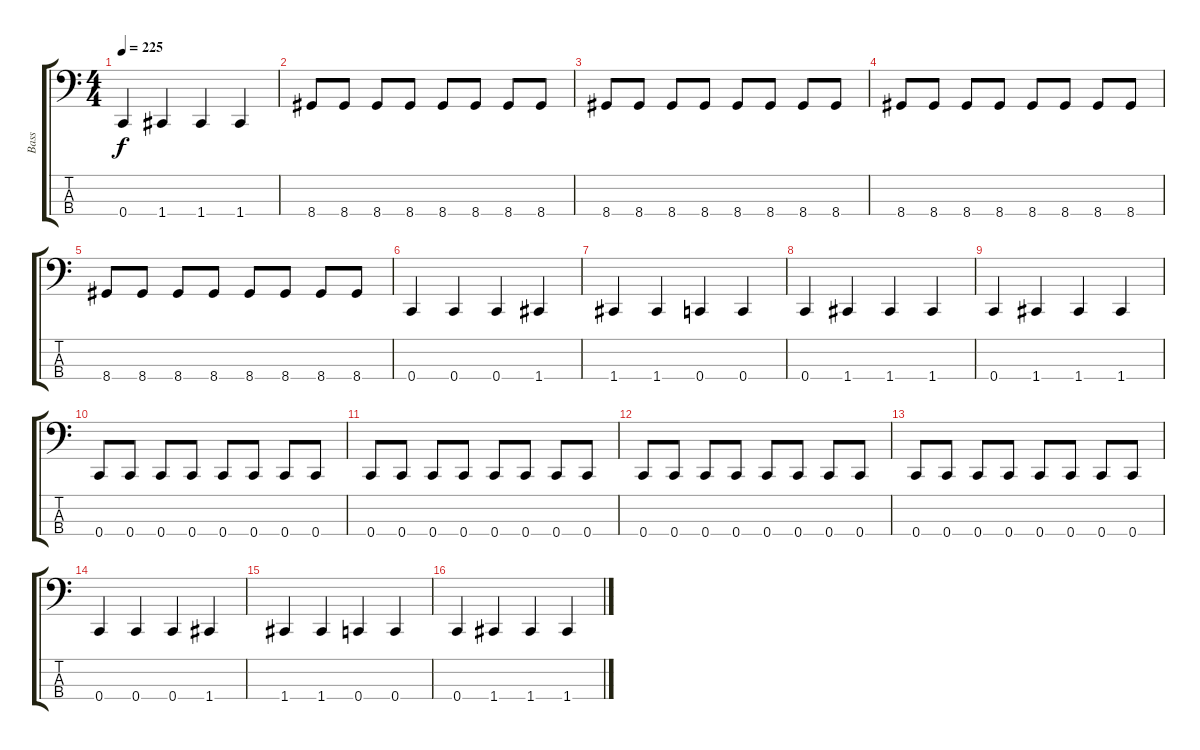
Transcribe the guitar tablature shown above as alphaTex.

\track ("Bass" "Bass") {instrument electricbasspick}
\staff {score tabs}
\tuning (F2 C2 G1 C1) {hide}
\ts (4 4)
\tempo 225
\clef f4
\ks c
0.4.4{dy f} 1.4.4 1.4.4 1.4.4 |
8.4.8 8.4.8 8.4.8 8.4.8 8.4.8 8.4.8 8.4.8 8.4.8 |
8.4.8 8.4.8 8.4.8 8.4.8 8.4.8 8.4.8 8.4.8 8.4.8 |
8.4.8 8.4.8 8.4.8 8.4.8 8.4.8 8.4.8 8.4.8 8.4.8 |
8.4.8 8.4.8 8.4.8 8.4.8 8.4.8 8.4.8 8.4.8 8.4.8 |
0.4.4 0.4.4 0.4.4 1.4.4 |
1.4.4 1.4.4 0.4.4 0.4.4 |
0.4.4 1.4.4 1.4.4 1.4.4 |
0.4.4 1.4.4 1.4.4 1.4.4 |
0.4.8 0.4.8 0.4.8 0.4.8 0.4.8 0.4.8 0.4.8 0.4.8 |
0.4.8 0.4.8 0.4.8 0.4.8 0.4.8 0.4.8 0.4.8 0.4.8 |
0.4.8 0.4.8 0.4.8 0.4.8 0.4.8 0.4.8 0.4.8 0.4.8 |
0.4.8 0.4.8 0.4.8 0.4.8 0.4.8 0.4.8 0.4.8 0.4.8 |
0.4.4 0.4.4 0.4.4 1.4.4 |
1.4.4 1.4.4 0.4.4 0.4.4 |
0.4.4 1.4.4 1.4.4 1.4.4
